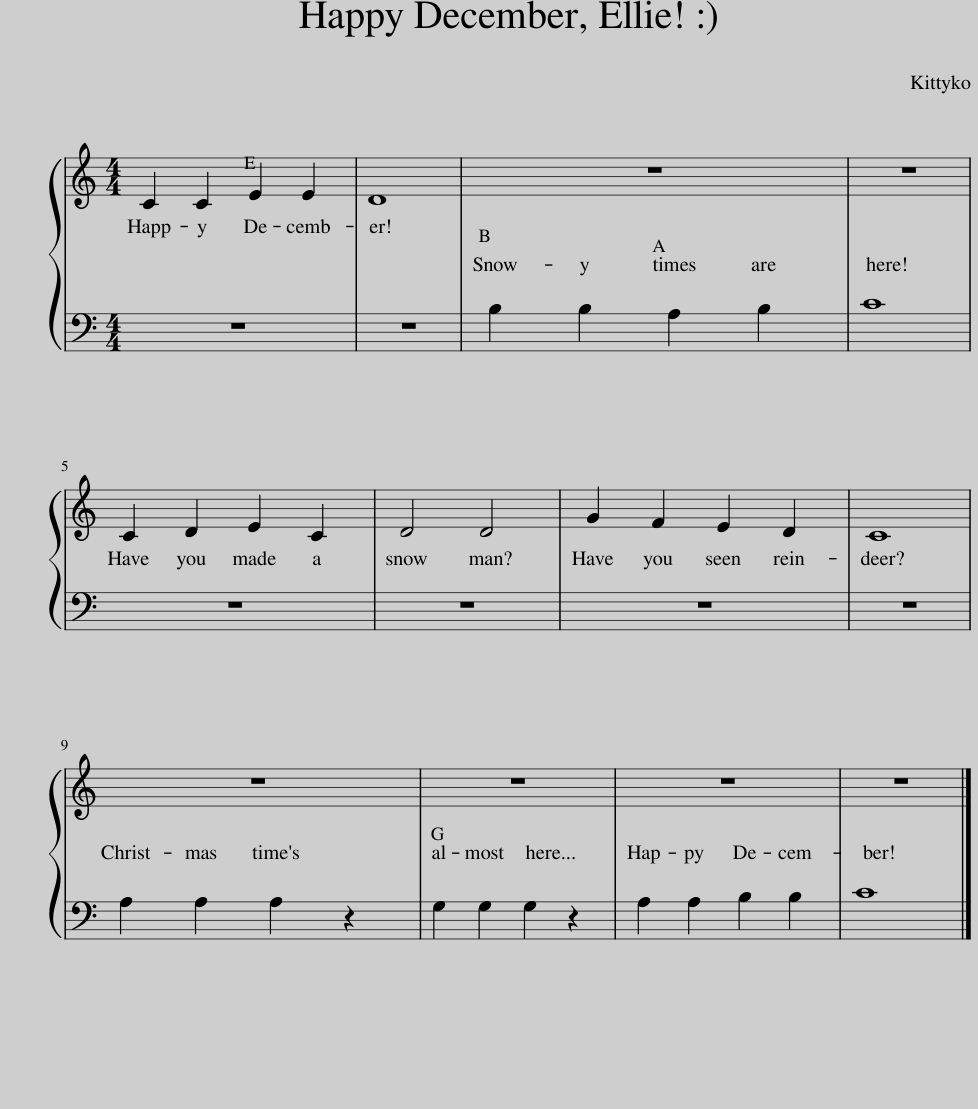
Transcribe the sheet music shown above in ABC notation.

X:1
%%score { 1 | 2 }
L:1/8
M:4/4
I:linebreak $
K:C
V:1 treble
V:2 bass
V:1
 C2 C2 E2 E2 | D8 | z8 | z8 |$ C2 D2 E2 C2 | %5
 D4 D4 | G2 F2 E2 D2 | C8 |$ z8 | z8 | %10
 z8 | z8 |] %12
V:2
 z8 | z8 | B,2 B,2 A,2 B,2 | C8 |$ z8 | %5
 z8 | z8 | z8 |$ A,2 A,2 A,2 z2 | G,2 G,2 G,2 z2 | %10
 A,2 A,2 B,2 B,2 | C8 |] %12
